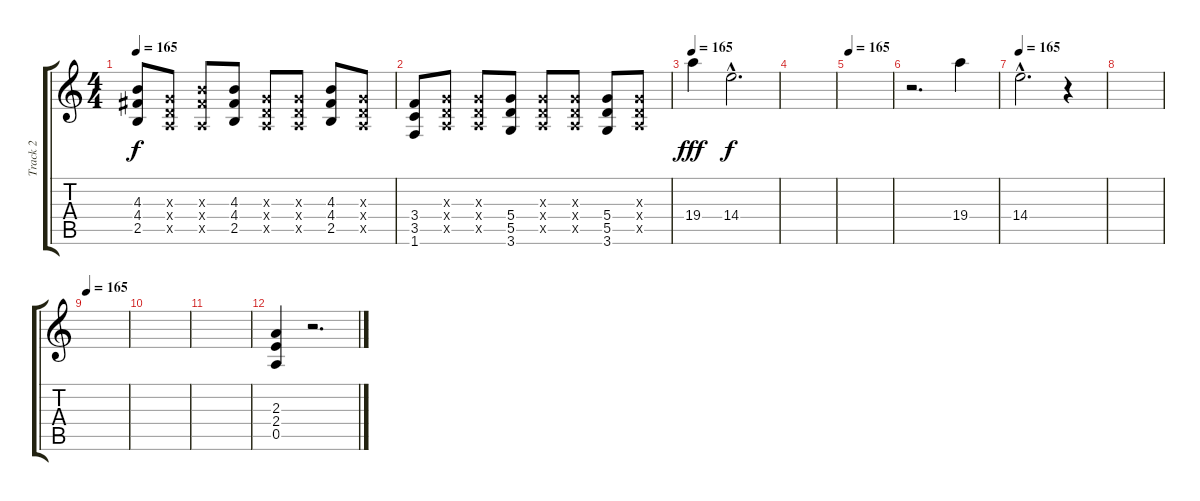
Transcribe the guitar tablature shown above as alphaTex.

\track ("Track 2" "Track 2") {instrument distortionguitar}
\staff {score tabs}
\tuning (E4 B3 G3 D3 A2 E2) {hide}
\ts (4 4)
\tempo 165
\clef g2
\ks c
(4.3 4.4 2.5).8{dy f} (0.3{x} 0.4{x} 0.5{x}).8 (4.3{x} 4.4{x} 0.5{x}).8 (4.3 4.4 2.5).8 (0.3{x} 0.4{x} 0.5{x}).8 (0.3{x} 0.4{x} 0.5{x}).8 (4.3 4.4 2.5).8 (0.3{x} 0.4{x} 0.5{x}).8 |
(3.4 3.5 1.6).8 (0.3{x} 0.4{x} 0.5{x}).8 (0.3{x} 0.4{x} 0.5{x}).8 (5.4 5.5 3.6).8 (0.3{x} 0.4{x} 0.5{x}).8 (0.3{x} 0.4{x} 0.5{x}).8 (5.4 5.5 3.6).8 (0.3{x} 0.4{x} 0.5{x}).8 |
\tempo 165
19.4.4{dy fff volume 16} 14.4{hac}.2{d dy f} |
|
\tempo 165
|
r.2{d} 19.4.4 |
\tempo 165
14.4{hac}.2{d} r.4 |
|
\tempo 165
|
|
|
(2.3 2.4 0.5).4 r.2{d}
